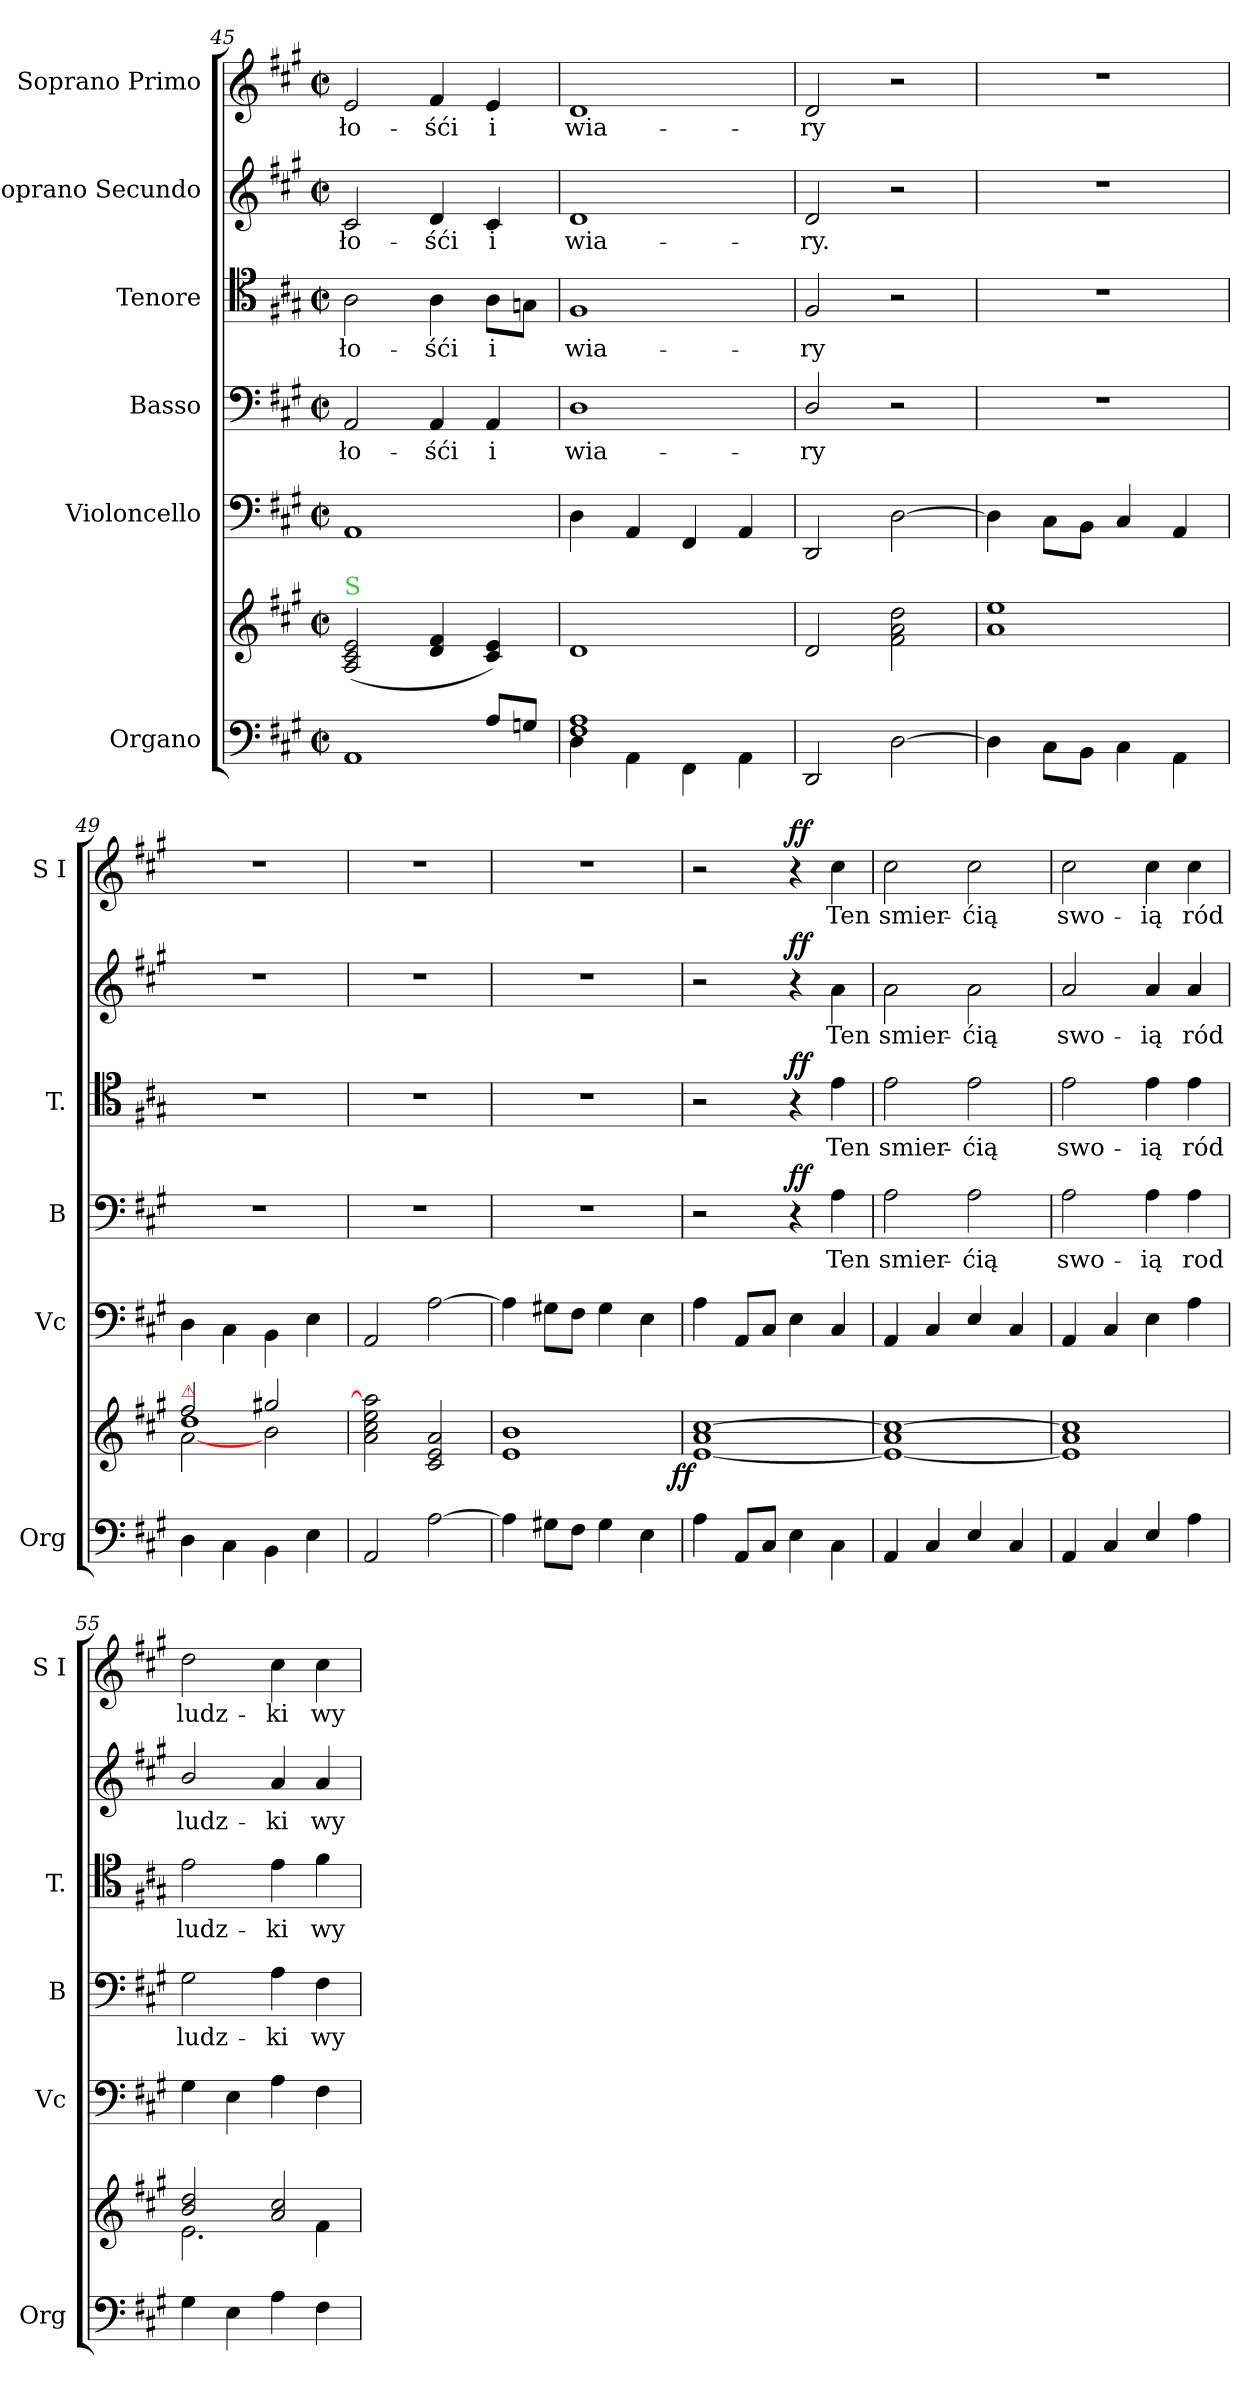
**kern	**kern	**dynam	**kern	**kern	**text	**dynam	**kern	**text	**dynam	**kern	**text	**dynam	**kern	**text	**dynam
*part6	*part6	*part6	*part5	*part4	*part4	*part4	*part3	*part3	*part3	*part2	*part2	*part2	*part1	*part1	*part1
*staff7	*staff6	*staff6/7	*staff5	*staff4	*staff4	*staff4	*staff3	*staff3	*staff3	*staff2	*staff2	*staff2	*staff1	*staff1	*staff1
*I"Organo	*	*	*I"Violoncello	*I"Basso	*	*	*I"Tenore	*	*	*I"Soprano Secundo	*	*	*I"Soprano Primo	*	*
*I'Org	*	*	*I'Vc	*I'B	*	*	*I'T.	*	*	*	*	*	*I'S I	*	*
*clefF4	*clefG2	*	*clefF4	*clefF4	*	*	*clefC4	*	*	*clefG2	*	*	*clefG2	*	*
*k[f#c#g#]	*k[f#c#g#]	*	*k[f#c#g#]	*k[f#c#g#]	*	*	*k[f#c#g#]	*	*	*k[f#c#g#]	*	*	*k[f#c#g#]	*	*
*M2/2	*M2/2	*	*M2/2	*M2/2	*	*	*M2/2	*	*	*M2/2	*	*	*M2/2	*	*
*met(c|)	*met(c|)	*	*met(c|)	*met(c|)	*	*	*met(c|)	*	*	*met(c|)	*	*	*met(c|)	*	*
=45	=45	=45	=45	=45	=45	=45	=45	=45	=45	=45	=45	=45	=45	=45	=45
*^	*	*	*	*	*	*	*	*	*	*	*	*	*	*	*
!	!	!LO:TX:a:color=limegreen:t=S	!	!	!	!	!	!	!	!	!	!	!	!	!	!
!	!	!	!	!	!	!LO:LY:i	!	!	!LO:LY:i	!	!	!LO:LY:i	!	!	!LO:LY:i	!
2ryy	1AA\	(2A/ 2c#/ 2e/	.	1AA/	2AA/	-ło-	.	2A\	-ło-	.	2c#/	-ło-	.	2e/	-ło-	.
!	!	!	!	!	!	!LO:LY:i	!	!	!LO:LY:i	!	!	!LO:LY:i	!	!	!LO:LY:i	!
4ryy	.	4d/ 4f#/	.	.	4AA/	-śći	.	4A\	-śći	.	4d/	-śći	.	4f#/	-śći	.
!	!	!	!	!	!	!LO:LY:i	!	!	!LO:LY:i	!	!	!LO:LY:i	!	!	!LO:LY:i	!
8A/L	.	4c#/ 4e/)	.	.	4AA/	i	.	8A\L	i	.	4c#/	i	.	4e/	i	.
8Gn/J	.	.	.	.	.	.	.	8Gn\J	.	.	.	.	.	.	.	.
=46	=46	=46	=46	=46	=46	=46	=46	=46	=46	=46	=46	=46	=46	=46	=46	=46
!	!	!	!	!	!	!LO:LY:i	!	!	!LO:LY:i	!	!	!LO:LY:i	!	!	!LO:LY:i	!
1F#/ 1A/	4D\	1d/	.	4D\	1D\	wia-	.	1F#/	wia-	.	1d/	wia-	.	1d/	wia-	.
.	4AA\	.	.	4AA/	.	.	.	.	.	.	.	.	.	.	.	.
.	4FF#\	.	.	4FF#/	.	.	.	.	.	.	.	.	.	.	.	.
.	4AA\	.	.	4AA/	.	.	.	.	.	.	.	.	.	.	.	.
=47	=47	=47	=47	=47	=47	=47	=47	=47	=47	=47	=47	=47	=47	=47	=47	=47
!	!	!	!	!	!	!LO:LY:i	!	!	!LO:LY:i	!	!	!LO:LY:i	!	!	!LO:LY:i	!
*v	*v	*	*	*	*	*	*	*	*	*	*	*	*	*	*	*
2DD/	2d/	.	2DD/	2D/	-ry	.	2F#/	-ry	.	2d/	-ry.	.	2d/	-ry	.
[2D\	2f#\ 2a\ 2dd\	.	[2D\	2r	.	.	2r	.	.	2r	.	.	2r	.	.
=48	=48	=48	=48	=48	=48	=48	=48	=48	=48	=48	=48	=48	=48	=48	=48
4D\]	1a\ 1ee\	.	4D\]	1r	.	.	1r	.	.	1r	.	.	1r	.	.
8C#\L	.	.	8C#\L	.	.	.	.	.	.	.	.	.	.	.	.
8BB\J	.	.	8BB\J	.	.	.	.	.	.	.	.	.	.	.	.
4C#\	.	.	4C#/	.	.	.	.	.	.	.	.	.	.	.	.
4AA\	.	.	4AA/	.	.	.	.	.	.	.	.	.	.	.	.
=49	=49	=49	=49	=49	=49	=49	=49	=49	=49	=49	=49	=49	=49	=49	=49
*	*^	*	*	*	*	*	*	*	*	*	*	*	*	*	*
*	*	*^	*	*	*	*	*	*	*	*	*	*	*	*	*	*
!	!LO:TX:a:color=crimson:t=⚠	!	!	!	!	!	!	!	!	!	!	!	!	!	!	!	!
4D\	2ff#/	[2a\	1dd/	.	4D\	1r	.	.	1r	.	.	1r	.	.	1r	.	.
4C#\	.	.	.	.	4C#\	.	.	.	.	.	.	.	.	.	.	.	.
4BB\	2gg#X/	2b\	.	.	4BB\	.	.	.	.	.	.	.	.	.	.	.	.
4E\	.	.	.	.	4E\	.	.	.	.	.	.	.	.	.	.	.	.
*	*v	*v	*v	*	*	*	*	*	*	*	*	*	*	*	*	*	*
=50	=50	=50	=50	=50	=50	=50	=50	=50	=50	=50	=50	=50	=50	=50	=50
2AA/	2a\ 2cc#\ 2ee\ 2aa]\	.	2AA/	1r	.	.	1r	.	.	1r	.	.	1r	.	.
[2A\	2c#/ 2e/ 2a/	.	[2A\	.	.	.	.	.	.	.	.	.	.	.	.
=51	=51	=51	=51	=51	=51	=51	=51	=51	=51	=51	=51	=51	=51	=51	=51
4A\]	1e/ 1b/	.	4A\]	1r	.	.	1r	.	.	1r	.	.	1r	.	.
8G#X\L	.	.	8G#X\L	.	.	.	.	.	.	.	.	.	.	.	.
8F#\J	.	.	8F#\J	.	.	.	.	.	.	.	.	.	.	.	.
4G#\	.	.	4G#\	.	.	.	.	.	.	.	.	.	.	.	.
4E\	.	.	4E\	.	.	.	.	.	.	.	.	.	.	.	.
=52	=52	=52	=52	=52	=52	=52	=52	=52	=52	=52	=52	=52	=52	=52	=52
!	!	!LO:DY:b:rj	!	!	!	!	!	!	!	!	!	!	!	!	!
4A\	[1e/ 1a/ [1cc#/	ff	4A\	2r	.	.	2r	.	.	2r	.	.	2r	.	.
8AA/L	.	.	8AA/L	.	.	.	.	.	.	.	.	.	.	.	.
8C#/J	.	.	8C#/J	.	.	.	.	.	.	.	.	.	.	.	.
!	!	!	!	!	!	!LO:DY:a	!	!	!LO:DY:a	!	!	!LO:DY:a	!	!	!LO:DY:a
4E\	.	.	4E\	4r	.	ff	4r	.	ff	4r	.	ff	4r	.	ff
!	!	!	!	!	!LO:LY:i	!	!	!LO:LY:i	!	!	!LO:LY:i	!	!	!LO:LY:i	!
4C#\	.	.	4C#/	4A\	Ten	.	4e\	Ten	.	4a\	Ten	.	4cc#\	Ten	.
=53	=53	=53	=53	=53	=53	=53	=53	=53	=53	=53	=53	=53	=53	=53	=53
!	!	!	!	!	!LO:LY:i	!	!	!LO:LY:i	!	!	!LO:LY:i	!	!	!LO:LY:i	!
4AA/	1e_/ 1a/ 1cc#_/	.	4AA/	2A\	smier-	.	2e\	smier-	.	2a\	smier-	.	2cc#\	smier-	.
4C#/	.	.	4C#/	.	.	.	.	.	.	.	.	.	.	.	.
!	!	!	!	!	!LO:LY:i	!	!	!LO:LY:i	!	!	!LO:LY:i	!	!	!LO:LY:i	!
4E/	.	.	4E/	2A\	-ćią	.	2e\	-ćią	.	2a\	-ćią	.	2cc#\	-ćią	.
4C#/	.	.	4C#/	.	.	.	.	.	.	.	.	.	.	.	.
=54	=54	=54	=54	=54	=54	=54	=54	=54	=54	=54	=54	=54	=54	=54	=54
!	!	!	!	!	!LO:LY:i	!	!	!LO:LY:i	!	!	!LO:LY:i	!	!	!LO:LY:i	!
4AA/	1e]/ 1a/ 1cc#]/	.	4AA/	2A\	swo-	.	2e\	swo-	.	2a/	swo-	.	2cc#\	swo-	.
4C#/	.	.	4C#/	.	.	.	.	.	.	.	.	.	.	.	.
!	!	!	!	!	!LO:LY:i	!	!	!LO:LY:i	!	!	!LO:LY:i	!	!	!LO:LY:i	!
4E/	.	.	4E\	4A\	-ią	.	4e\	-ią	.	4a/	-ią	.	4cc#\	-ią	.
!	!	!	!	!	!LO:LY:i	!	!	!LO:LY:i	!	!	!LO:LY:i	!	!	!LO:LY:i	!
4A\	.	.	4A\	4A\	rod	.	4e\	ród	.	4a/	ród	.	4cc#\	ród	.
=55	=55	=55	=55	=55	=55	=55	=55	=55	=55	=55	=55	=55	=55	=55	=55
*	*^	*	*	*	*	*	*	*	*	*	*	*	*	*	*
!	!	!	!	!	!	!LO:LY:i	!	!	!LO:LY:i	!	!	!LO:LY:i	!	!	!LO:LY:i	!
4G#\	2b/ 2dd/	2.e\	.	4G#\	2G#\	ludz-	.	2e\	ludz-	.	2b/	ludz-	.	2dd\	ludz-	.
4E\	.	.	.	4E\	.	.	.	.	.	.	.	.	.	.	.	.
!	!	!	!	!	!	!LO:LY:i	!	!	!LO:LY:i	!	!	!LO:LY:i	!	!	!LO:LY:i	!
4A\	2a/ 2cc#/	.	.	4A\	4A\	-ki	.	4e\	-ki	.	4a/	-ki	.	4cc#\	-ki	.
!	!	!	!	!	!	!LO:LY:i	!	!	!LO:LY:i	!	!	!LO:LY:i	!	!	!LO:LY:i	!
4F#\	.	4f#\	.	4F#\	4F#\	wy-	.	4f#\	wy-	.	4a/	wy-	.	4cc#\	wy-	.
*	*v	*v	*	*	*	*	*	*	*	*	*	*	*	*	*	*
=	=	=	=	=	=	=	=	=	=	=	=	=	=	=	=
*-	*-	*-	*-	*-	*-	*-	*-	*-	*-	*-	*-	*-	*-	*-	*-
